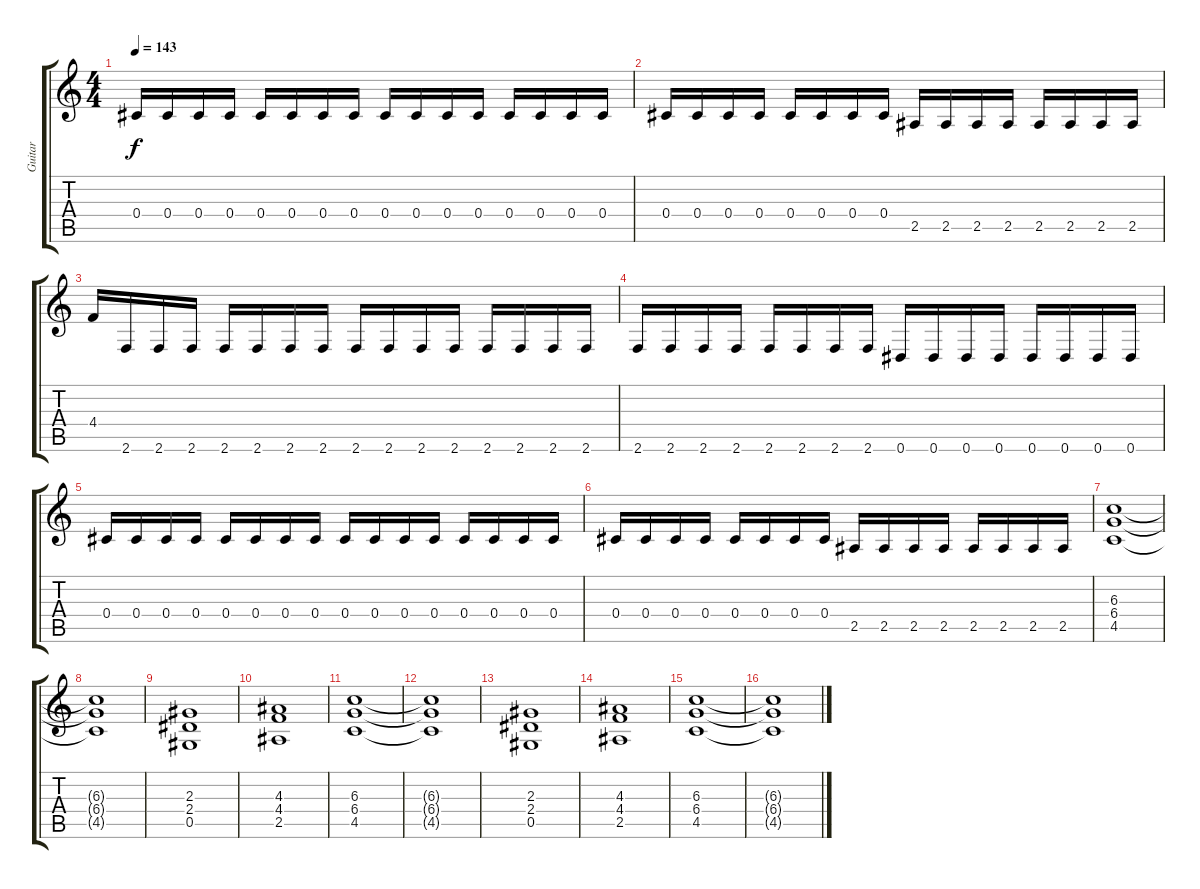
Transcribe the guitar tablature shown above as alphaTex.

\track ("Guitar" "Guitar") {instrument distortionguitar}
\staff {score tabs}
\tuning (Eb4 Bb3 Gb3 Db3 Ab2 Eb2) {hide}
\ts (4 4)
\tempo 143
\clef g2
\ks c
0.4.16{dy f} 0.4.16 0.4.16 0.4.16 0.4.16 0.4.16 0.4.16 0.4.16 0.4.16 0.4.16 0.4.16 0.4.16 0.4.16 0.4.16 0.4.16 0.4.16 |
0.4.16 0.4.16 0.4.16 0.4.16 0.4.16 0.4.16 0.4.16 0.4.16 2.5.16 2.5.16 2.5.16 2.5.16 2.5.16 2.5.16 2.5.16 2.5.16 |
4.4.16 2.6.16 2.6.16 2.6.16 2.6.16 2.6.16 2.6.16 2.6.16 2.6.16 2.6.16 2.6.16 2.6.16 2.6.16 2.6.16 2.6.16 2.6.16 |
2.6.16 2.6.16 2.6.16 2.6.16 2.6.16 2.6.16 2.6.16 2.6.16 0.6.16 0.6.16 0.6.16 0.6.16 0.6.16 0.6.16 0.6.16 0.6.16 |
0.4.16 0.4.16 0.4.16 0.4.16 0.4.16 0.4.16 0.4.16 0.4.16 0.4.16 0.4.16 0.4.16 0.4.16 0.4.16 0.4.16 0.4.16 0.4.16 |
0.4.16 0.4.16 0.4.16 0.4.16 0.4.16 0.4.16 0.4.16 0.4.16 2.5.16 2.5.16 2.5.16 2.5.16 2.5.16 2.5.16 2.5.16 2.5.16 |
(6.3 6.4 4.5).1 |
(6.3{t} 6.4{t} 4.5{t}).1 |
(2.3 2.4 0.5).1 |
(4.3 4.4 2.5).1 |
(6.3 6.4 4.5).1 |
(6.3{t} 6.4{t} 4.5{t}).1 |
(2.3 2.4 0.5).1 |
(4.3 4.4 2.5).1 |
(6.3 6.4 4.5).1 |
(6.3{t} 6.4{t} 4.5{t}).1
